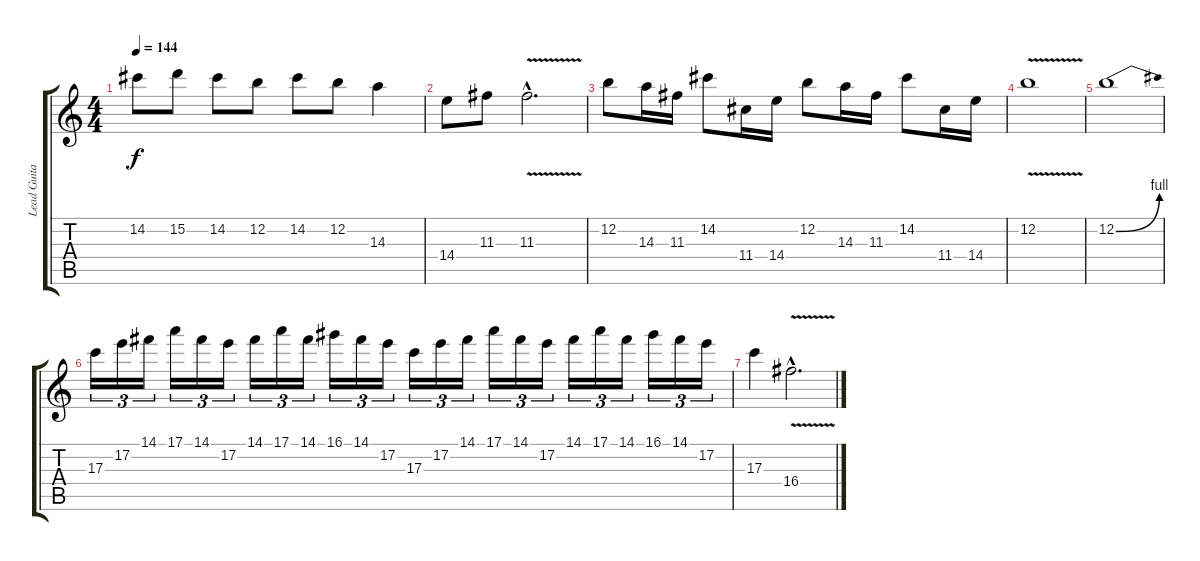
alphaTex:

\track ("Lead Guitar" "Lead Guita") {instrument distortionguitar}
\staff {score tabs}
\tuning (E4 B3 G3 D3 A2 E2) {hide}
\ts (4 4)
\tempo 144
\clef g2
\ks c
14.2{t}.8{dy f} 15.2.8 14.2.8 12.2.8 14.2.8 12.2.8 14.3.4 |
14.4.8 11.3.8 11.3{v hac}.2{d} |
12.2.8 14.3.16 11.3.16 14.2.8 11.4.16 14.4.16 12.2.8 14.3.16 11.3.16 14.2.8 11.4.16 14.4.16 |
12.2{v}.1 |
12.2{be (bend 0 0 60 4)}.1 |
17.3.16{tu (3 2)} 17.2.16{tu (3 2)} 14.1.16{tu (3 2)} 17.1.16{tu (3 2)} 14.1.16{tu (3 2)} 17.2.16{tu (3 2)} 14.1.16{tu (3 2)} 17.1.16{tu (3 2)} 14.1.16{tu (3 2)} 16.1.16{tu (3 2)} 14.1.16{tu (3 2)} 17.2.16{tu (3 2)} 17.3.16{tu (3 2)} 17.2.16{tu (3 2)} 14.1.16{tu (3 2)} 17.1.16{tu (3 2)} 14.1.16{tu (3 2)} 17.2.16{tu (3 2)} 14.1.16{tu (3 2)} 17.1.16{tu (3 2)} 14.1.16{tu (3 2)} 16.1.16{tu (3 2)} 14.1.16{tu (3 2)} 17.2.16{tu (3 2)} |
17.3.4 16.4{v hac}.2{d}
